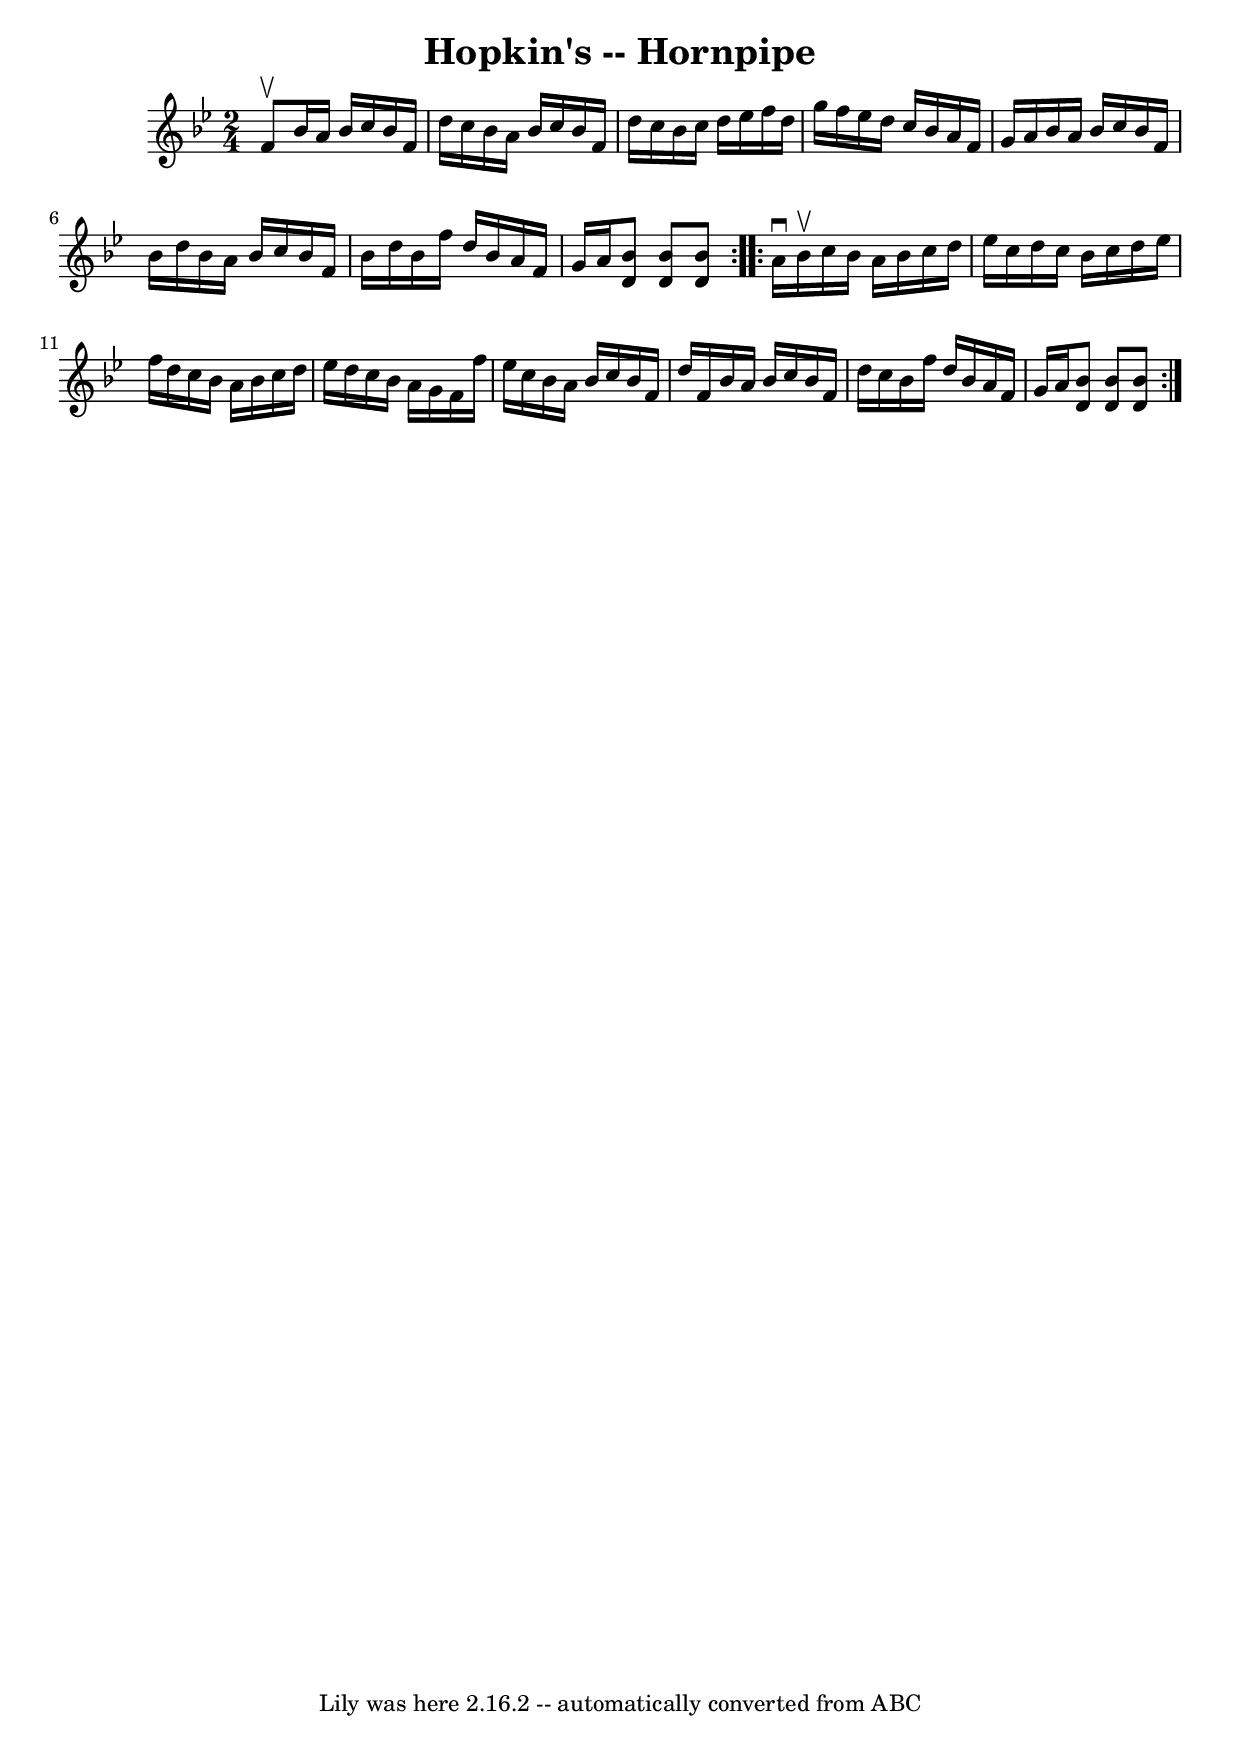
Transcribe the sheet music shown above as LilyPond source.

\version "2.7.40"
\include "Mammoth.ily"
\header {
	%% book = "Cole's 1000 Fiddle Tunes"
	crossRefNumber = "1"
	footnotes = ""
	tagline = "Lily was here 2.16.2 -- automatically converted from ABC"
	title = "Hopkin's -- Hornpipe"
}
voicedefault =  {


\repeat volta 2 {
\time 2/4 \key bes \major f'8^\upbow |
 bes'16 a'16 bes'16    
c''16 bes'16 f'16 d''16 c''16  |
 bes'16 a'16 bes'16  
 c''16 bes'16 f'16 d''16 c''16  |
 bes'16 c''16    
d''16 ees''16 f''16 d''16 g''16 f''16  |
 ees''16    
d''16 c''16 bes'16 a'16 f'16 g'16 a'16  |
 bes'16   
 a'16 bes'16 c''16 bes'16 f'16 bes'16 d''16  |
   
bes'16 a'16 bes'16 c''16 bes'16 f'16 bes'16 d''16  
|
 bes'16 f''16 d''16 bes'16 a'16 f'16 g'16 a'16  
|
 << bes'8 d'8   >> << bes'8 d'8   >> << bes'8 d'8   >> } 
    \repeat volta 2 { a'16^\downbow bes'16^\upbow |
 c''16    
bes'16 a'16 bes'16 c''16 d''16 ees''16 c''16  |
   
d''16 c''16 bes'16 c''16 d''16 ees''16 f''16 d''16  
|
 c''16 bes'16 a'16 bes'16 c''16 d''16 ees''16    
d''16  |
 c''16 bes'16 a'16 g'16 f'16 f''16 ees''16   
 c''16  |
 bes'16 a'16 bes'16 c''16 bes'16 f'16    
d''16 f'16  |
 bes'16 a'16 bes'16 c''16 bes'16 f'16   
 d''16 c''16  |
 bes'16 f''16 d''16 bes'16 a'16 f'16  
 g'16 a'16  |
 << bes'8 d'8   >> << bes'8 d'8   >> <<   
bes'8 d'8   >> }   
}

\score{
    <<

	\context Staff="default"
	{
	    \voicedefault 
	}

    >>
	\layout {
	}
	\midi {}
}
